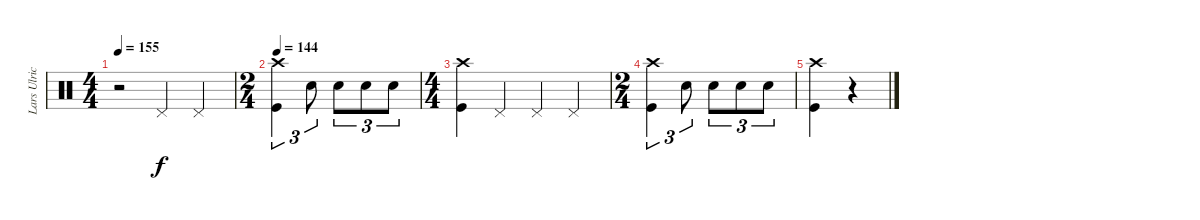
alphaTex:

\track ("Lars Ulrich" "Lars Ulric") {instrument percussion}
\staff {score}
\articulation defaults
\ts (4 4)
\tempo 155
\clef neutral
\ks c
r.2{dy f} "Pedal Hi-Hat (hit)".4 "Pedal Hi-Hat (hit)".4 |
\ts (2 4)
\tempo 144
("Crash high (hit)" "Kick (hit)").4{tu (3 2)} "Snare (hit) 2".8{tu (3 2)} "Snare (hit) 2".8{tu (3 2)} "Snare (hit) 2".8{tu (3 2)} "Snare (hit) 2".8{tu (3 2)} |
\ts (4 4)
("Crash high (hit)" "Kick (hit)").4 "Pedal Hi-Hat (hit)".4 "Pedal Hi-Hat (hit)".4 "Pedal Hi-Hat (hit)".4 |
\ts (2 4)
("Crash high (hit)" "Kick (hit)").4{tu (3 2)} "Snare (hit) 2".8{tu (3 2)} "Snare (hit) 2".8{tu (3 2)} "Snare (hit) 2".8{tu (3 2)} "Snare (hit) 2".8{tu (3 2)} |
("Crash high (hit)" "Kick (hit)").4 r.4{volume 0}
